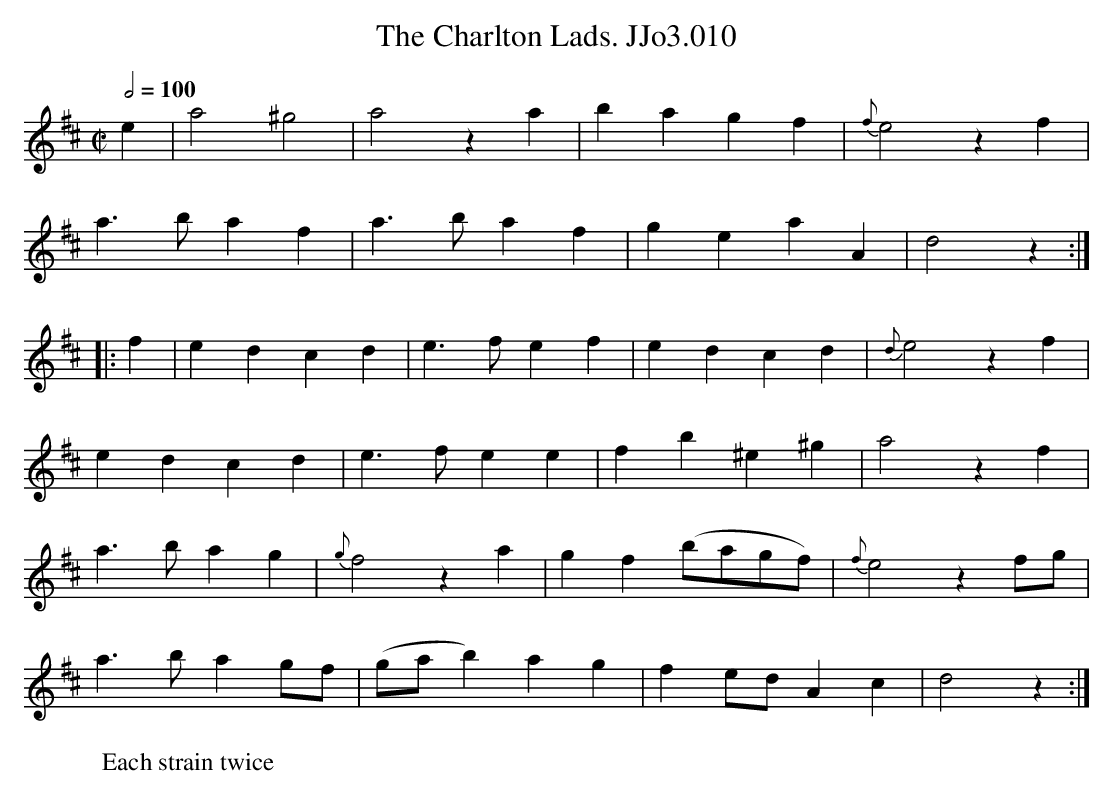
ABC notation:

X:1
T:Charlton Lads. JJo3.010, The
M:C|
L:1/4
W:Each strain twice
Q:1/2=100
K:D
e | a2 ^g2 | a2 za | bagf | {f}e2 zf |
a>baf |  a>baf | geaA | d2z :|
|: f | edcd | e>fef | edcd | {d}e2 zf |
edcd | e>fee | fb^e^g | a2 zf |
a>bag | {g}f2 za | gf (b/a/g/f/) | {f}e2 zf/g/ |
a>bag/f/ | (g/a/b)ag | fe/d/Ac | d2 z :|
